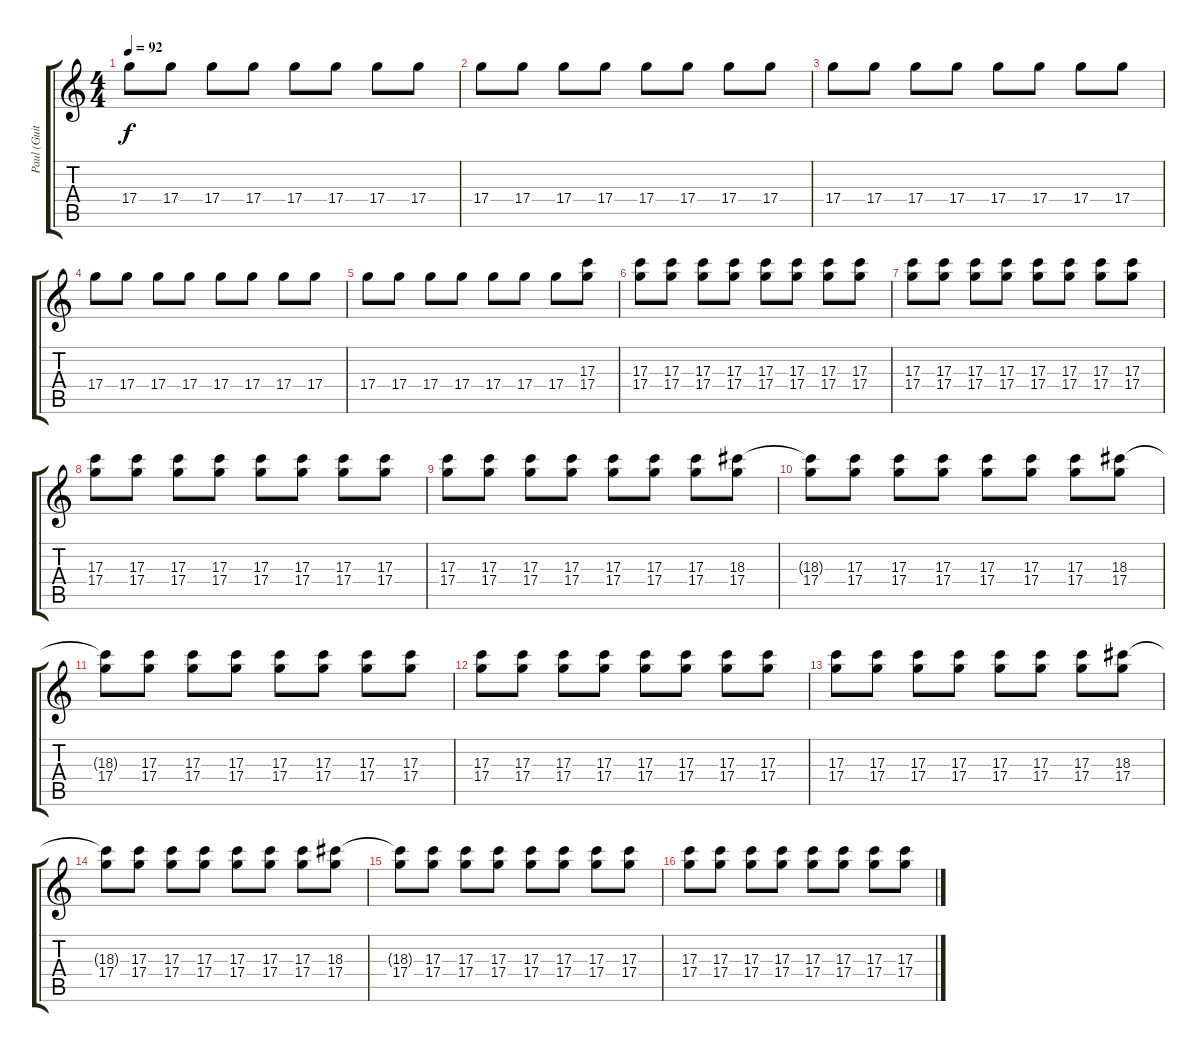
\track ("Paul (Guitar 1)" "Paul (Guit") {instrument distortionguitar}
\staff {score tabs}
\tuning (E4 B3 G3 D3 A2 E2) {hide}
\ts (4 4)
\tempo 92
\clef g2
\ks c
17.4.8{dy f volume 14} 17.4.8 17.4.8 17.4.8 17.4.8 17.4.8 17.4.8 17.4.8 |
17.4.8 17.4.8 17.4.8 17.4.8 17.4.8 17.4.8 17.4.8 17.4.8 |
17.4.8 17.4.8 17.4.8 17.4.8 17.4.8 17.4.8 17.4.8 17.4.8 |
17.4.8 17.4.8 17.4.8 17.4.8 17.4.8 17.4.8 17.4.8 17.4.8 |
17.4.8 17.4.8 17.4.8 17.4.8 17.4.8 17.4.8 17.4.8 (17.3 17.4).8{volume 11} |
(17.3 17.4).8 (17.3 17.4).8 (17.3 17.4).8 (17.3 17.4).8 (17.3 17.4).8 (17.3 17.4).8 (17.3 17.4).8 (17.3 17.4).8 |
(17.3 17.4).8 (17.3 17.4).8 (17.3 17.4).8 (17.3 17.4).8 (17.3 17.4).8 (17.3 17.4).8 (17.3 17.4).8 (17.3 17.4).8 |
(17.3 17.4).8 (17.3 17.4).8 (17.3 17.4).8 (17.3 17.4).8 (17.3 17.4).8 (17.3 17.4).8 (17.3 17.4).8 (17.3 17.4).8 |
(17.3 17.4).8 (17.3 17.4).8 (17.3 17.4).8 (17.3 17.4).8 (17.3 17.4).8 (17.3 17.4).8 (17.3 17.4).8 (18.3 17.4).8 |
(18.3{t} 17.4).8 (17.3 17.4).8 (17.3 17.4).8 (17.3 17.4).8 (17.3 17.4).8 (17.3 17.4).8 (17.3 17.4).8 (18.3 17.4).8 |
(18.3{t} 17.4).8 (17.3 17.4).8 (17.3 17.4).8 (17.3 17.4).8 (17.3 17.4).8 (17.3 17.4).8 (17.3 17.4).8 (17.3 17.4).8 |
(17.3 17.4).8 (17.3 17.4).8 (17.3 17.4).8 (17.3 17.4).8 (17.3 17.4).8 (17.3 17.4).8 (17.3 17.4).8 (17.3 17.4).8 |
(17.3 17.4).8 (17.3 17.4).8 (17.3 17.4).8 (17.3 17.4).8 (17.3 17.4).8 (17.3 17.4).8 (17.3 17.4).8 (18.3 17.4).8 |
(18.3{t} 17.4).8 (17.3 17.4).8 (17.3 17.4).8 (17.3 17.4).8 (17.3 17.4).8 (17.3 17.4).8 (17.3 17.4).8 (18.3 17.4).8 |
(18.3{t} 17.4).8 (17.3 17.4).8 (17.3 17.4).8 (17.3 17.4).8 (17.3 17.4).8 (17.3 17.4).8 (17.3 17.4).8 (17.3 17.4).8 |
(17.3 17.4).8 (17.3 17.4).8 (17.3 17.4).8 (17.3 17.4).8 (17.3 17.4).8 (17.3 17.4).8 (17.3 17.4).8 (17.3 17.4).8
